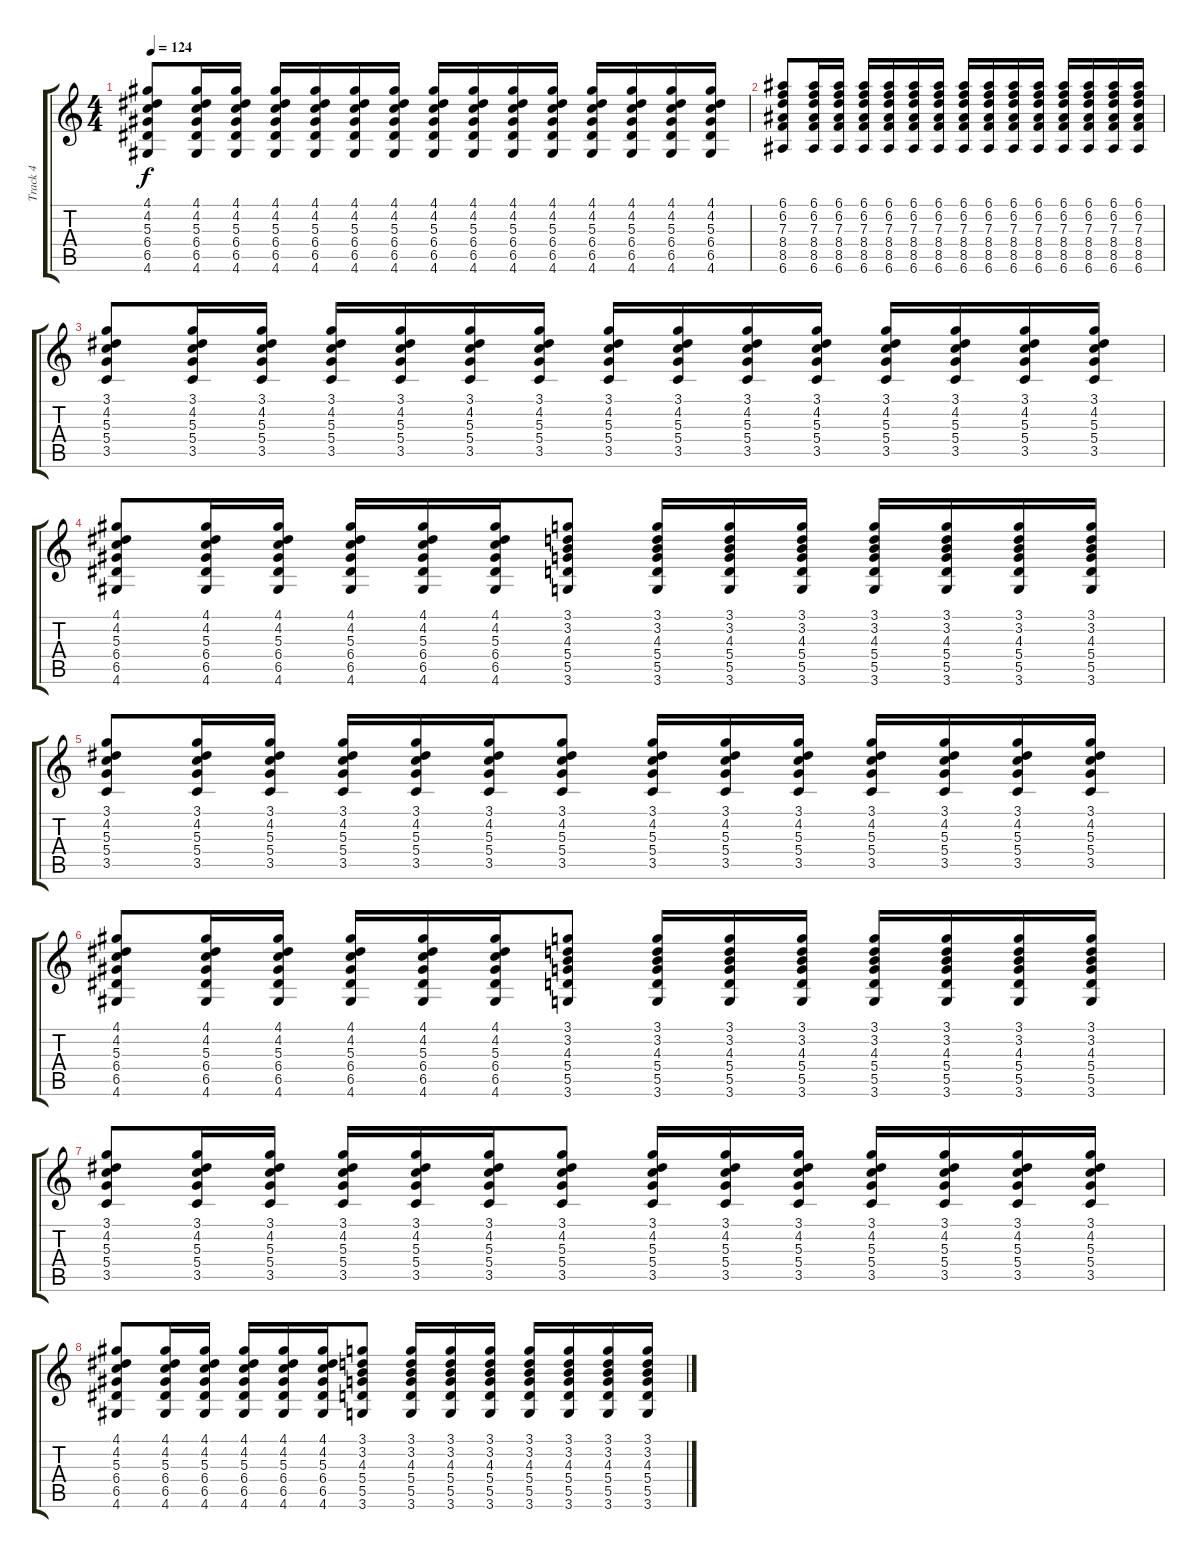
\track ("Track 4" "Track 4") {instrument overdrivenguitar}
\staff {score tabs}
\tuning (E4 B3 G3 D3 A2 E2) {hide}
\ts (4 4)
\tempo 124
\clef g2
\ks c
(4.1 4.2 5.3 6.4 6.5 4.6).8{dy f} (4.1 4.2 5.3 6.4 6.5 4.6).16 (4.1 4.2 5.3 6.4 6.5 4.6).16 (4.1 4.2 5.3 6.4 6.5 4.6).16 (4.1 4.2 5.3 6.4 6.5 4.6).16 (4.1 4.2 5.3 6.4 6.5 4.6).16 (4.1 4.2 5.3 6.4 6.5 4.6).16 (4.1 4.2 5.3 6.4 6.5 4.6).16 (4.1 4.2 5.3 6.4 6.5 4.6).16 (4.1 4.2 5.3 6.4 6.5 4.6).16 (4.1 4.2 5.3 6.4 6.5 4.6).16 (4.1 4.2 5.3 6.4 6.5 4.6).16 (4.1 4.2 5.3 6.4 6.5 4.6).16 (4.1 4.2 5.3 6.4 6.5 4.6).16 (4.1 4.2 5.3 6.4 6.5 4.6).16 |
(6.1 6.2 7.3 8.4 8.5 6.6).8 (6.1 6.2 7.3 8.4 8.5 6.6).16 (6.1 6.2 7.3 8.4 8.5 6.6).16 (6.1 6.2 7.3 8.4 8.5 6.6).16 (6.1 6.2 7.3 8.4 8.5 6.6).16 (6.1 6.2 7.3 8.4 8.5 6.6).16 (6.1 6.2 7.3 8.4 8.5 6.6).16 (6.1 6.2 7.3 8.4 8.5 6.6).16 (6.1 6.2 7.3 8.4 8.5 6.6).16 (6.1 6.2 7.3 8.4 8.5 6.6).16 (6.1 6.2 7.3 8.4 8.5 6.6).16 (6.1 6.2 7.3 8.4 8.5 6.6).16 (6.1 6.2 7.3 8.4 8.5 6.6).16 (6.1 6.2 7.3 8.4 8.5 6.6).16 (6.1 6.2 7.3 8.4 8.5 6.6).16 |
(3.1 4.2 5.3 5.4 3.5).8 (3.1 4.2 5.3 5.4 3.5).16 (3.1 4.2 5.3 5.4 3.5).16 (3.1 4.2 5.3 5.4 3.5).16 (3.1 4.2 5.3 5.4 3.5).16 (3.1 4.2 5.3 5.4 3.5).16 (3.1 4.2 5.3 5.4 3.5).16 (3.1 4.2 5.3 5.4 3.5).16 (3.1 4.2 5.3 5.4 3.5).16 (3.1 4.2 5.3 5.4 3.5).16 (3.1 4.2 5.3 5.4 3.5).16 (3.1 4.2 5.3 5.4 3.5).16 (3.1 4.2 5.3 5.4 3.5).16 (3.1 4.2 5.3 5.4 3.5).16 (3.1 4.2 5.3 5.4 3.5).16 |
(4.1 4.2 5.3 6.4 6.5 4.6).8 (4.1 4.2 5.3 6.4 6.5 4.6).16 (4.1 4.2 5.3 6.4 6.5 4.6).16 (4.1 4.2 5.3 6.4 6.5 4.6).16 (4.1 4.2 5.3 6.4 6.5 4.6).16 (4.1 4.2 5.3 6.4 6.5 4.6).16 (3.1 3.2 4.3 5.4 5.5 3.6).8 (3.1 3.2 4.3 5.4 5.5 3.6).16 (3.1 3.2 4.3 5.4 5.5 3.6).16 (3.1 3.2 4.3 5.4 5.5 3.6).16 (3.1 3.2 4.3 5.4 5.5 3.6).16 (3.1 3.2 4.3 5.4 5.5 3.6).16 (3.1 3.2 4.3 5.4 5.5 3.6).16 (3.1 3.2 4.3 5.4 5.5 3.6).16 |
(3.1 4.2 5.3 5.4 3.5).8 (3.1 4.2 5.3 5.4 3.5).16 (3.1 4.2 5.3 5.4 3.5).16 (3.1 4.2 5.3 5.4 3.5).16 (3.1 4.2 5.3 5.4 3.5).16 (3.1 4.2 5.3 5.4 3.5).16 (3.1 4.2 5.3 5.4 3.5).8 (3.1 4.2 5.3 5.4 3.5).16 (3.1 4.2 5.3 5.4 3.5).16 (3.1 4.2 5.3 5.4 3.5).16 (3.1 4.2 5.3 5.4 3.5).16 (3.1 4.2 5.3 5.4 3.5).16 (3.1 4.2 5.3 5.4 3.5).16 (3.1 4.2 5.3 5.4 3.5).16 |
(4.1 4.2 5.3 6.4 6.5 4.6).8 (4.1 4.2 5.3 6.4 6.5 4.6).16 (4.1 4.2 5.3 6.4 6.5 4.6).16 (4.1 4.2 5.3 6.4 6.5 4.6).16 (4.1 4.2 5.3 6.4 6.5 4.6).16 (4.1 4.2 5.3 6.4 6.5 4.6).16 (3.1 3.2 4.3 5.4 5.5 3.6).8 (3.1 3.2 4.3 5.4 5.5 3.6).16 (3.1 3.2 4.3 5.4 5.5 3.6).16 (3.1 3.2 4.3 5.4 5.5 3.6).16 (3.1 3.2 4.3 5.4 5.5 3.6).16 (3.1 3.2 4.3 5.4 5.5 3.6).16 (3.1 3.2 4.3 5.4 5.5 3.6).16 (3.1 3.2 4.3 5.4 5.5 3.6).16 |
(3.1 4.2 5.3 5.4 3.5).8 (3.1 4.2 5.3 5.4 3.5).16 (3.1 4.2 5.3 5.4 3.5).16 (3.1 4.2 5.3 5.4 3.5).16 (3.1 4.2 5.3 5.4 3.5).16 (3.1 4.2 5.3 5.4 3.5).16 (3.1 4.2 5.3 5.4 3.5).8 (3.1 4.2 5.3 5.4 3.5).16 (3.1 4.2 5.3 5.4 3.5).16 (3.1 4.2 5.3 5.4 3.5).16 (3.1 4.2 5.3 5.4 3.5).16 (3.1 4.2 5.3 5.4 3.5).16 (3.1 4.2 5.3 5.4 3.5).16 (3.1 4.2 5.3 5.4 3.5).16 |
(4.1 4.2 5.3 6.4 6.5 4.6).8 (4.1 4.2 5.3 6.4 6.5 4.6).16 (4.1 4.2 5.3 6.4 6.5 4.6).16 (4.1 4.2 5.3 6.4 6.5 4.6).16 (4.1 4.2 5.3 6.4 6.5 4.6).16 (4.1 4.2 5.3 6.4 6.5 4.6).16 (3.1 3.2 4.3 5.4 5.5 3.6).8 (3.1 3.2 4.3 5.4 5.5 3.6).16 (3.1 3.2 4.3 5.4 5.5 3.6).16 (3.1 3.2 4.3 5.4 5.5 3.6).16 (3.1 3.2 4.3 5.4 5.5 3.6).16 (3.1 3.2 4.3 5.4 5.5 3.6).16 (3.1 3.2 4.3 5.4 5.5 3.6).16 (3.1 3.2 4.3 5.4 5.5 3.6).16
